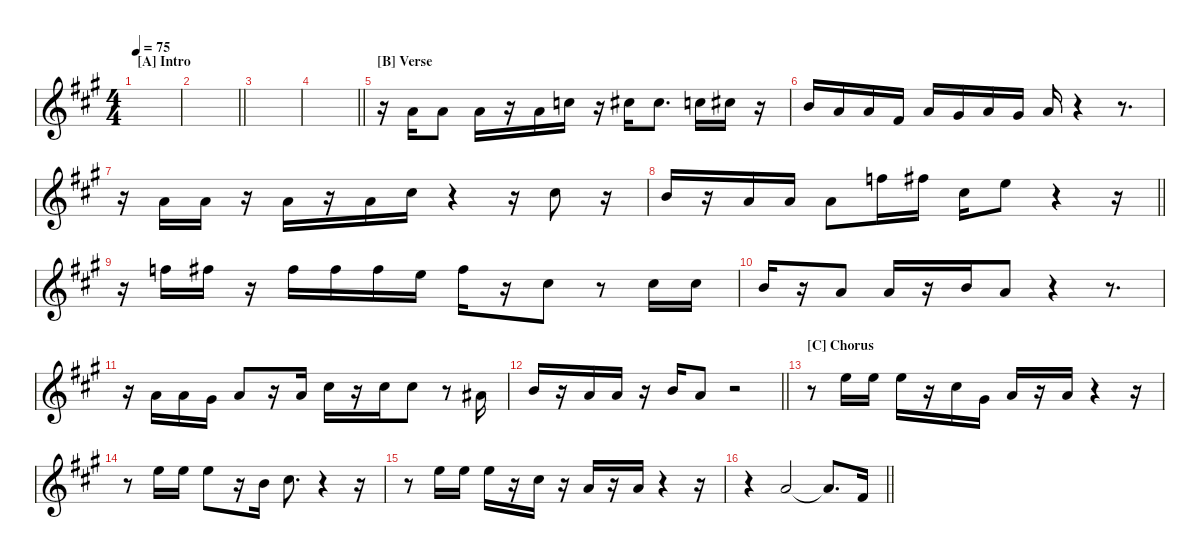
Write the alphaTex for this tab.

\hideDynamics
\bracketExtendMode nobrackets
\singleTrackTrackNamePolicy hidden
\multiTrackTrackNamePolicy hidden
\otherSystemsTrackNameOrientation horizontal
\track ("Soprano Voice" "Singer") {mute instrument voiceoohs}
\staff {score}
\tuning (E4 B3 G3 D3 A2 E2)
\ts (4 4)
\beaming (8 2 2 2 2)
\section ("A" "Intro")
\tempo 75
\clef g2
\scale
0.472222
\ks a
|
\scale
0.263889
\barLineRight lightlight
|
\scale
0.263889 |
\scale
0.311475
\barLineRight lightlight
|
\section ("B" "Verse")
\scale
0.377049 r.16{beam Down} 5.1{acc forcenatural}.16{beam Up} 5.1{acc forcenatural}.8{beam Up} 5.1{acc forcenatural}.16{beam Down} r.16{beam Down} 5.1{acc forcenatural}.16{beam Down} 8.1{acc forcenatural}.16{beam Down} r.16{beam Down} 9.1{acc #}.16{beam Down} 9.1{acc #}.8{d beam Down} 8.1{acc forcenatural}.16{beam Down} 9.1{acc #}.16{beam Down} r.16{beam Down} |
\scale
0.311475 7.1{acc forcenatural}.16{beam Up} 5.1{acc forcenatural}.16{beam Up} 5.1{acc forcenatural}.16{beam Up} 2.1{acc #}.16{beam Up} 5.1{acc forcenatural}.16{beam Up} 4.1{acc #}.16{beam Up} 5.1{acc forcenatural}.16{beam Up} 4.1{acc #}.16{beam Up} 5.1{acc forcenatural}.16{beam Up} r.4{beam Up} r.8{d beam Up} |
\scale
0.333333 r.16{beam Down} 5.1{acc forcenatural}.16{beam Up} 5.1{acc forcenatural}.16{beam Up} r.16{beam Up} 5.1{acc forcenatural}.16{beam Down} r.16{beam Down} 5.1{acc forcenatural}.16{beam Down} 9.1{acc #}.16{beam Down} r.4{beam Down} r.16{beam Down} 9.1{acc #}.8{beam Down} r.16{beam Down} |
\scale
0.333333
\barLineRight lightlight
7.1{acc forcenatural}.16{beam Up} r.16{beam Up} 5.1{acc forcenatural}.16{beam Up} 5.1{acc forcenatural}.16{beam Up} 5.1{acc forcenatural}.8{beam Down} 13.1{acc forcenatural}.16{beam Down} 14.1{acc #}.16{beam Down} 9.1{acc #}.16{beam Down} 12.1{acc forcenatural}.8{beam Down} r.4{beam Down} r.16{beam Down} |
\scale
0.333333 r.16{beam Down} 13.1{acc forcenatural}.16{beam Down} 14.1{acc #}.16{beam Down} r.16{beam Down} 14.1{acc #}.16{beam Down} 14.1{acc #}.16{beam Down} 14.1{acc #}.16{beam Down} 12.1{acc forcenatural}.16{beam Down} 14.1{acc #}.16{beam Down} r.16{beam Down} 9.1{acc #}.8{beam Down} r.8{beam Down} 9.1{acc #}.16{beam Down} 9.1{acc #}.16{beam Down} |
\scale
0.333333 7.1{acc forcenatural}.16{beam Up} r.16{beam Up} 5.1{acc forcenatural}.8{beam Up} 5.1{acc forcenatural}.16{beam Up} r.16{beam Up} 7.1{acc forcenatural}.16{beam Up} 5.1{acc forcenatural}.8{beam Up} r.4{beam Up} r.8{d beam Up} |
\scale
0.333333 r.16{beam Down} 5.1{acc forcenatural}.16{beam Up} 5.1{acc forcenatural}.16{beam Up} 4.1{acc #}.16{beam Up} 5.1{acc forcenatural}.8{beam Up} r.16{beam Up} 5.1{acc forcenatural}.16{beam Up} 9.1{acc #}.16{beam Down} r.16{beam Down} 9.1{acc #}.16{beam Down} 9.1{acc #}.8{beam Down} r.8{beam Down} 6.1{acc #}.16{beam Up} |
\scale
0.333333
\barLineRight lightlight
7.1{acc forcenatural}.16{beam Up} r.16{beam Up} 5.1{acc forcenatural}.16{beam Up} 5.1{acc forcenatural}.16{beam Up} r.16{beam Up} 7.1{acc forcenatural}.16{beam Up} 5.1{acc forcenatural}.8{beam Up} r.2{beam Up} |
\section ("C" "Chorus")
\scale
0.333333 r.8{beam Down} 12.1{acc forcenatural}.16{beam Down} 12.1{acc forcenatural}.16{beam Down} 12.1{acc forcenatural}.16{beam Down} r.16{beam Down} 9.1{acc #}.16{beam Down} 9.2{acc #}.16{beam Down} 10.2{acc forcenatural}.16{beam Up} r.16{beam Up} 5.1{acc forcenatural}.16{beam Up} r.4{beam Up} r.16{beam Up} |
\scale
0.333333 r.8{beam Down} 12.1{acc forcenatural}.16{beam Down} 12.1{acc forcenatural}.16{beam Down} 12.1{acc forcenatural}.8{beam Down} r.16{beam Down} 7.1{acc forcenatural}.16{beam Down} 9.1{acc #}.8{d beam Down} r.4{beam Down} r.16{beam Down} |
\scale
0.333333 r.8{beam Down} 12.1{acc forcenatural}.16{beam Down} 12.1{acc forcenatural}.16{beam Down} 12.1{acc forcenatural}.16{beam Down} r.16{beam Down} 9.1{acc #}.16{beam Down} r.16{beam Down} 5.1{acc forcenatural}.16{beam Up} r.16{beam Up} 5.1{acc forcenatural}.16{beam Up} r.4{beam Up} r.16{beam Up} |
\barLineRight lightlight
r.4{beam Down} 5.1{acc forcenatural}.2{beam Up} 5.1{t acc forcenatural}.8{d beam Up} 2.1{acc #}.16{beam Up}
